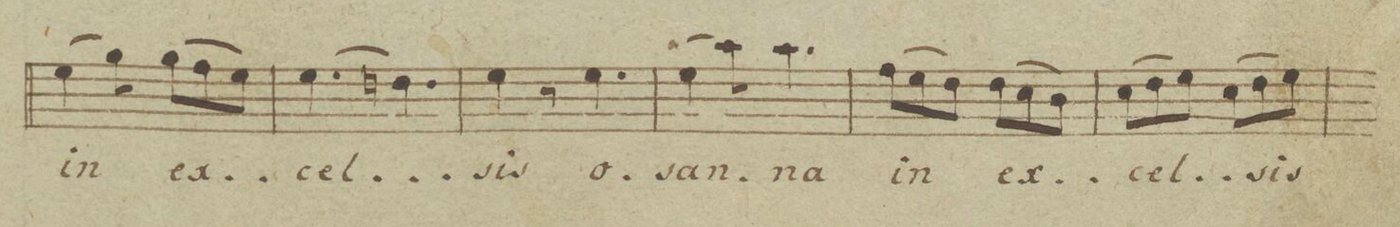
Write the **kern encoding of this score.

**kern	**text	**dynam
*I"Alto.	*	*
*clefC3	*	*
*k[b-e-]	*	*
*met(c)	*	*
*M6/8	*	*
(4f\	in	.
8a\)	.	.
(8a\L	ex-	.
8g\	.	.
8f\J)	.	.
=192	=192	=192
(4.f\	-cel-	.
4.en\)	.	.
=193	=193	=193
4f\	-sis	.
8r	.	.
4.f\	o-	.
=194	=194	=194
(4f\	-san-	.
8b-\)	.	.
4.b-\	-na	.
=195	=195	=195
(8g\L	in	.
8f\	.	.
8e-\J)	.	.
(8e-\L	ex-	.
8d\	.	.
8c\J)	.	.
=196	=196	=196
(8d\L	-cel-	.
8e-\	.	.
8f\J)	.	.
(8d\L	-sis	.
8e-\	.	.
8f\J)	.	.
=197	=197	=197
*-	*-	*-
